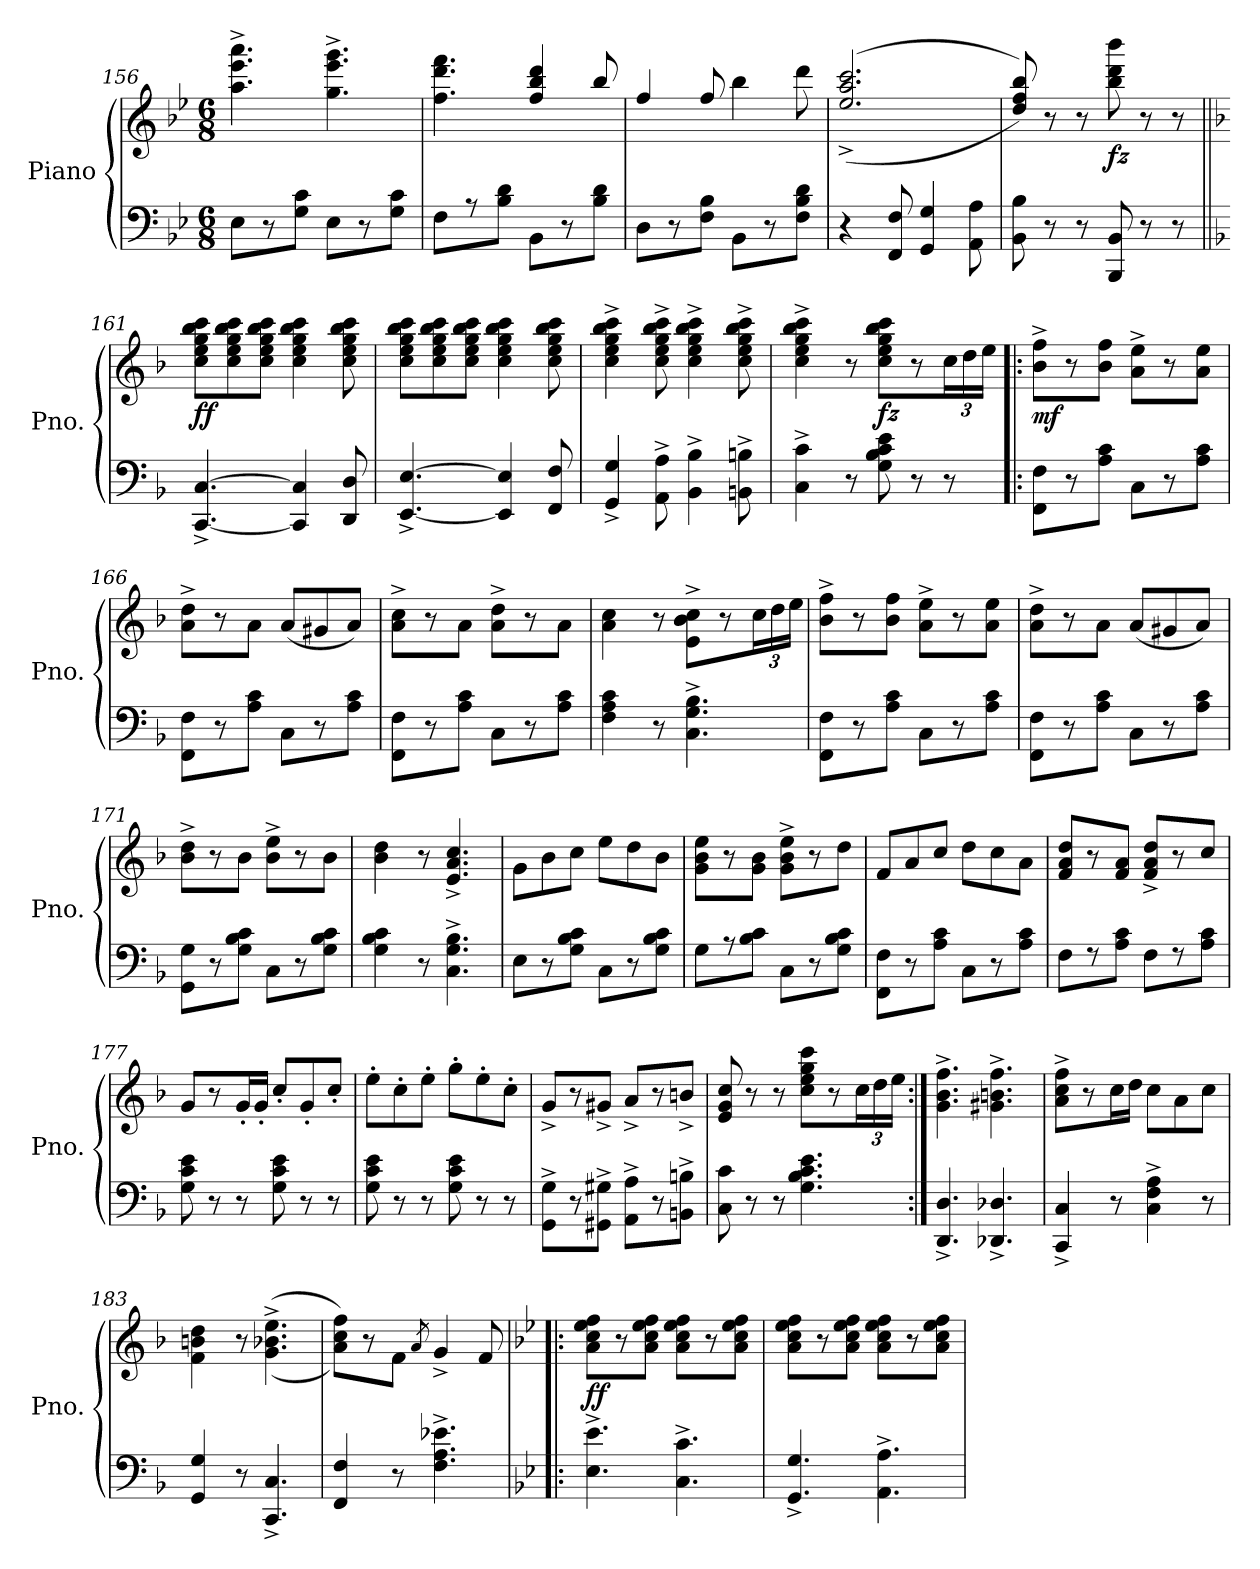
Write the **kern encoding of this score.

**kern	**kern	**dynam
*part1	*part1	*part1
*staff2	*staff1	*staff1/2
*I"Piano	*	*
*I'Pno.	*	*
*clefF4	*clefG2	*
*k[b-e-]	*k[b-e-]	*
*M6/8	*M6/8	*
=156	=156	=156
8E-\L	4.aa\^ 4.eee-\^ 4.aaa\^	.
8r	.	.
8G\ 8c\J	.	.
8E-\L	4.gg\^ 4.eee-\^ 4.ggg\^	.
8r	.	.
8G\ 8c\J	.	.
=157	=157	=157
8F\L	4.ff\ 4.ddd\ 4.fff\	.
8r	.	.
8B-\ 8d\J	.	.
8BB-\L	4ff/ 4bb-/ 4ddd/	.
8r	.	.
8B-\ 8d\J	8bb-/	.
=158	=158	=158
8D\L	4ff/	.
8r	.	.
8F\ 8B-\J	8ff/	.
8BB-\L	4bb-\	.
8r	.	.
8F\ 8B-\ 8d\J	8ddd\	.
!!LO:LB:g=z
=159	=159	=159
4r	(>(<2.ee-/^ 2.aa/^ 2.ccc/^	.
8FF/ 8F/	.	.
4GG/ 4G/	.	.
8AA\ 8A\	.	.
=160	=160	=160
8BB-\ 8B-\	8dd/ 8ff/ 8bb-/))	.
8r	8r	.
8r	8r	.
!	!	!LO:DY:b
8BBB-/ 8BB-/	8bb-\ 8ddd\ 8bbb-\	fz
8r	8r	.
8r	8r	.
=161||	=161||	=161||
*k[b-]	*k[b-]	*
!	!	!LO:DY:b
[4.CC/^ [4.C/^	8cc\ 8ee\ 8gg\ 8bb-\ 8ccc\L	ff
.	8cc\ 8ee\ 8gg\ 8bb-\ 8ccc\	.
.	8cc\ 8ee\ 8gg\ 8bb-\ 8ccc\J	.
4CC/] 4C/]	4cc\ 4ee\ 4gg\ 4bb-\ 4ccc\	.
8DD/ 8D/	8cc\ 8ee\ 8gg\ 8bb-\ 8ccc\	.
=162	=162	=162
[4.EE/^ [4.E/^	8cc\ 8ee\ 8gg\ 8bb-\ 8ccc\L	.
.	8cc\ 8ee\ 8gg\ 8bb-\ 8ccc\	.
.	8cc\ 8ee\ 8gg\ 8bb-\ 8ccc\J	.
4EE/] 4E/]	4cc\ 4ee\ 4gg\ 4bb-\ 4ccc\	.
8FF/ 8F/	8cc\ 8ee\ 8gg\ 8bb-\ 8ccc\	.
=163	=163	=163
4GG/^ 4G/^	4cc\^ 4ee\^ 4gg\^ 4bb-\^ 4ccc\^	.
8AA\^ 8A\^	8cc\^ 8ee\^ 8gg\^ 8bb-\^ 8ccc\^	.
4BB-\^ 4B-\^	4cc\^ 4ee\^ 4gg\^ 4bb-\^ 4ccc\^	.
8BBn\^ 8Bn\^	8cc\^ 8ee\^ 8gg\^ 8bb-\^ 8ccc\^	.
=164	=164	=164
4C\^ 4c\^	4cc\^ 4ee\^ 4gg\^ 4bb-\^ 4ccc\^	.
8r	8r	.
!	!	!LO:DY:b
8G\ 8B-\ 8c\ 8e\	8cc\ 8ee\ 8gg\ 8bb-\ 8ccc\L	fz
8r	8r	.
*	*Xbrackettup	*
8r	24cc\L	.
.	24dd\	.
.	24ee\JJ	.
!!LO:PB:g=z
=165!|:	=165!|:	=165!|:
!	!	!LO:DY:b
8FF\ 8F\L	8b-\^ 8ff\^L	mf
8r	8r	.
8A\ 8c\J	8b-\ 8ff\J	.
8C\L	8a\^ 8ee\^L	.
8r	8r	.
8A\ 8c\J	8a\ 8ee\J	.
=166	=166	=166
8FF\ 8F\L	8a\^ 8dd\^L	.
8r	8r	.
8A\ 8c\J	8a\J	.
8C\L	(<8a/L	.
8r	8g#X/	.
8A\ 8c\J	8a/J)	.
=167	=167	=167
8FF\ 8F\L	8a\^ 8cc\^L	.
8r	8r	.
8A\ 8c\J	8a\J	.
8C\L	8a\^ 8dd\^L	.
8r	8r	.
8A\ 8c\J	8a\J	.
=168	=168	=168
4F\ 4A\ 4c\	4a\ 4cc\	.
8r	8r	.
4.C\^ 4.G\^ 4.B-\^	8e\^ 8b-\^ 8cc\^L	.
.	8r	.
.	24cc\L	.
.	24dd\	.
.	24ee\JJ	.
=169	=169	=169
8FF\ 8F\L	8b-\^ 8ff\^L	.
8r	8r	.
8A\ 8c\J	8b-\ 8ff\J	.
8C\L	8a\^ 8ee\^L	.
8r	8r	.
8A\ 8c\J	8a\ 8ee\J	.
=170	=170	=170
8FF\ 8F\L	8a\^ 8dd\^L	.
8r	8r	.
8A\ 8c\J	8a\J	.
8C\L	(<8a/L	.
8r	8g#X/	.
8A\ 8c\J	8a/J)	.
!!LO:PB:g=z
=171	=171	=171
8GG\ 8G\L	8b-\^ 8dd\^L	.
8r	8r	.
8G\ 8B-\ 8c\J	8b-\J	.
8C\L	8b-\^ 8ee\^L	.
8r	8r	.
8G\ 8B-\ 8c\J	8b-\J	.
=172	=172	=172
4G\ 4B-\ 4c\	4b-\ 4dd\	.
8r	8r	.
4.C\^ 4.G\^ 4.B-\^	4.e/^ 4.a/^ 4.cc/^	.
=173	=173	=173
8E\L	8g\L	.
8r	8b-\	.
8G\ 8B-\ 8c\J	8cc\J	.
8C\L	8ee\L	.
8r	8dd\	.
8G\ 8B-\ 8c\J	8b-\J	.
=174	=174	=174
8G\L	8g\ 8b-\ 8ee\L	.
8r	8r	.
8B-\ 8c\J	8g\ 8b-\J	.
8C\L	8g\^ 8b-\^ 8ee\^L	.
8r	8r	.
8G\ 8B-\ 8c\J	8dd\J	.
=175	=175	=175
8FF\ 8F\L	8f/L	.
8r	8a/	.
8A\ 8c\J	8cc/J	.
8C\L	8dd\L	.
8r	8cc\	.
8A\ 8c\J	8a\J	.
=176	=176	=176
8F\L	8f/ 8a/ 8dd/L	.
8r	8r	.
8A\ 8c\J	8f/ 8a/J	.
8F\L	8f/^ 8a/^ 8dd/^L	.
8r	8r	.
8A\ 8c\J	8cc/J	.
!!LO:LB:g=z
=177	=177	=177
8G\ 8c\ 8e\	8g/L	.
8r	8r	.
8r	16g'/L	.
.	16g'/JJ	.
8G\ 8c\ 8e\	8cc'/L	.
8r	8g'/	.
8r	8cc'/J	.
=178	=178	=178
8G\ 8c\ 8e\	8ee'\L	.
8r	8cc'\	.
8r	8ee'\J	.
8G\ 8c\ 8e\	8gg'\L	.
8r	8ee'\	.
8r	8cc'\J	.
=179	=179	=179
8GG\^ 8G\^L	8g^/L	.
8r	8r	.
8GG#X\^ 8G#X\^J	8g#X^/J	.
8AA\^ 8A\^L	8a^/L	.
8r	8r	.
8BBn\^ 8Bn\^J	8bn^/J	.
=180	=180	=180
8C\ 8c\	8e/ 8g/ 8cc/	.
8r	8r	.
8r	8r	.
4.G\ 4.B-\ 4.c\ 4.e\	8cc\ 8ee\ 8gg\ 8ccc\L	.
.	8r	.
.	24cc\L	.
.	24dd\	.
.	24ee\JJ	.
=181:|!	=181:|!	=181:|!
4.DD/^ 4.D/^	4.g\^ 4.b-\^ 4.ff\^	.
4.DD-X/^ 4.D-X/^	4.g#X\^ 4.bn\^ 4.ff\^	.
=182	=182	=182
4CC/^ 4C/^	8a\^ 8cc\^ 8ff\^L	.
.	8r	.
8r	16cc\L	.
.	16dd\JJ	.
4C\^ 4F\^ 4A\^	8cc\L	.
.	8a\	.
8r	8cc\J	.
!!LO:LB:g=z
=183	=183	=183
4GG/ 4G/	4f\ 4bn\ 4dd\	.
8r	8r	.
4.CC/^ 4.C/^	(>(<4.g\^ 4.b-X\^ 4.ee\^	.
=184	=184	=184
4FF/ 4F/	8a\ 8cc\ 8ff\L))	.
.	8r	.
8r	8f\J	.
.	8qa/	.
4.F\^ 4.A\^ 4.e-X\^	4g^/	.
.	8f/	.
=185!|:	=185!|:	=185!|:
*k[b-e-]	*k[b-e-]	*
!	!	!LO:DY:b
4.E-\^ 4.e-\^	8a\ 8cc\ 8ee-\ 8ff\L	ff
.	8r	.
.	8a\ 8cc\ 8ee-\ 8ff\J	.
4.C\^ 4.c\^	8a\ 8cc\ 8ee-\ 8ff\L	.
.	8r	.
.	8a\ 8cc\ 8ee-\ 8ff\J	.
=186	=186	=186
4.GG/^ 4.G/^	8a\ 8cc\ 8ee-\ 8ff\L	.
.	8r	.
.	8a\ 8cc\ 8ee-\ 8ff\J	.
4.AA\^ 4.A\^	8a\ 8cc\ 8ee-\ 8ff\L	.
.	8r	.
.	8a\ 8cc\ 8ee-\ 8ff\J	.
=	=	=
*-	*-	*-
